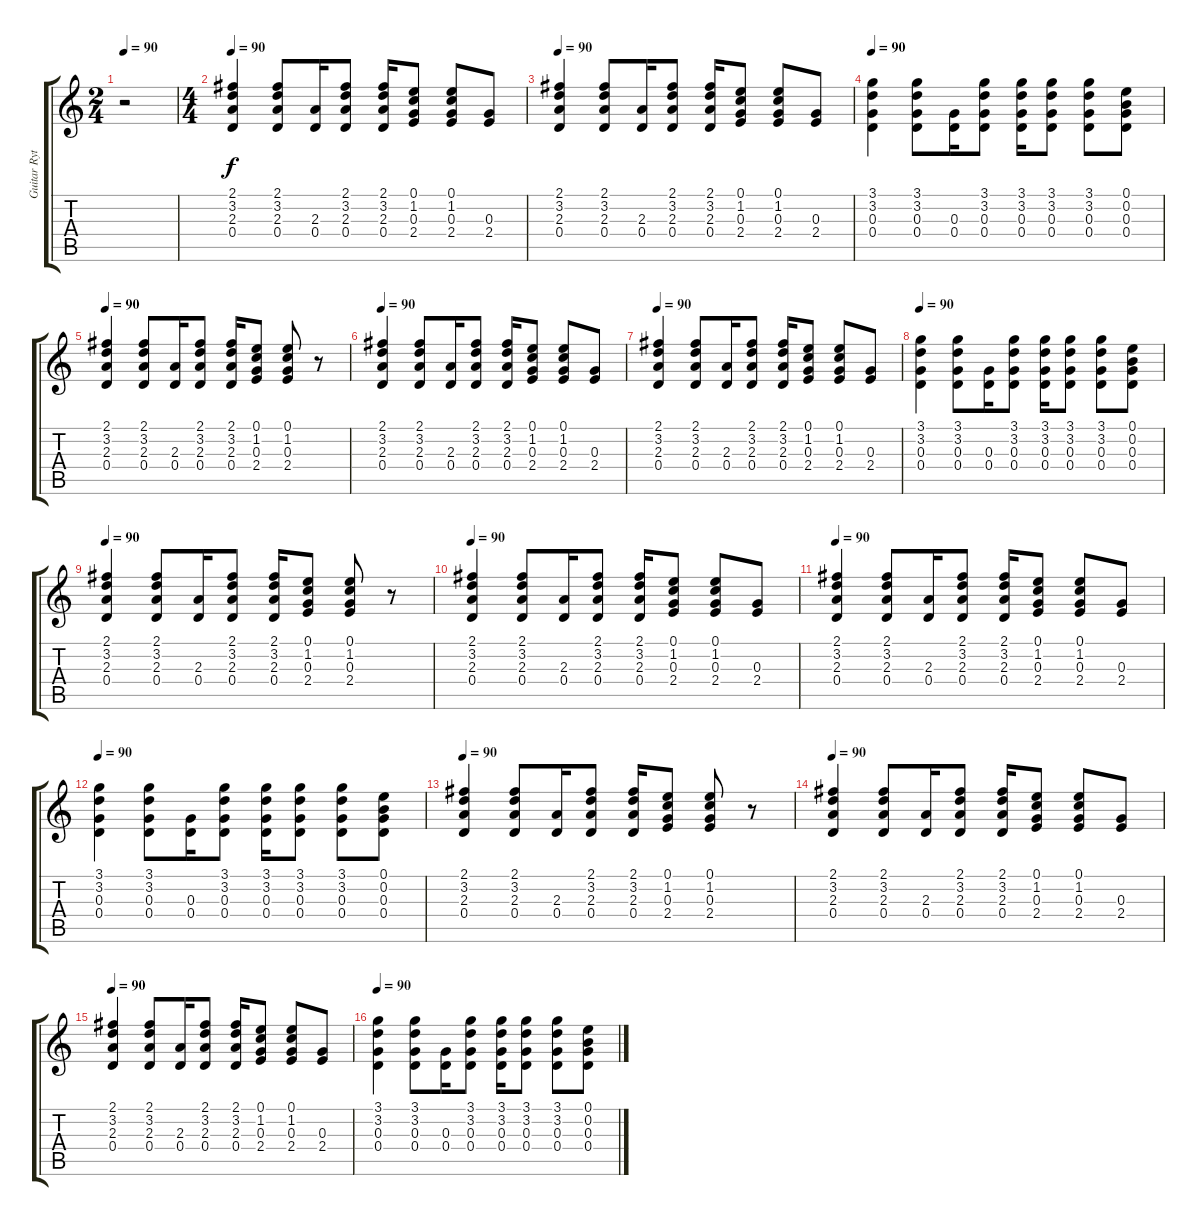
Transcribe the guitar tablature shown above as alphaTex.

\track ("Guitar Rythm (pan +8)" "Guitar Ryt") {instrument acousticguitarsteel}
\staff {score tabs}
\tuning (E4 B3 G3 D3 A2 E2) {hide}
\ts (2 4)
\tempo 90
\clef g2
\ks c
r.2{dy f instrument acousticguitarsteel} |
\ts (4 4)
\tempo 90
(2.1 3.2 2.3 0.4).4 (2.1 3.2 2.3 0.4).8 (2.3 0.4).16 (2.1 3.2 2.3 0.4).8 (2.1 3.2 2.3 0.4).16 (0.1 1.2 0.3 2.4).8 (0.1 1.2 0.3 2.4).8 (0.3 2.4).8 |
\tempo 90
(2.1 3.2 2.3 0.4).4 (2.1 3.2 2.3 0.4).8 (2.3 0.4).16 (2.1 3.2 2.3 0.4).8 (2.1 3.2 2.3 0.4).16 (0.1 1.2 0.3 2.4).8 (0.1 1.2 0.3 2.4).8 (0.3 2.4).8 |
\tempo 90
(3.1 3.2 0.3 0.4).4 (3.1 3.2 0.3 0.4).8 (0.3 0.4).16 (3.1 3.2 0.3 0.4).8 (3.1 3.2 0.3 0.4).16 (3.1 3.2 0.3 0.4).8 (3.1 3.2 0.3 0.4).8 (0.1 0.2 0.3 0.4).8 |
\tempo 90
(2.1 3.2 2.3 0.4).4 (2.1 3.2 2.3 0.4).8 (2.3 0.4).16 (2.1 3.2 2.3 0.4).8 (2.1 3.2 2.3 0.4).16 (0.1 1.2 0.3 2.4).8 (0.1 1.2 0.3 2.4).8 r.8 |
\tempo 90
(2.1 3.2 2.3 0.4).4 (2.1 3.2 2.3 0.4).8 (2.3 0.4).16 (2.1 3.2 2.3 0.4).8 (2.1 3.2 2.3 0.4).16 (0.1 1.2 0.3 2.4).8 (0.1 1.2 0.3 2.4).8 (0.3 2.4).8 |
\tempo 90
(2.1 3.2 2.3 0.4).4 (2.1 3.2 2.3 0.4).8 (2.3 0.4).16 (2.1 3.2 2.3 0.4).8 (2.1 3.2 2.3 0.4).16 (0.1 1.2 0.3 2.4).8 (0.1 1.2 0.3 2.4).8 (0.3 2.4).8 |
\tempo 90
(3.1 3.2 0.3 0.4).4 (3.1 3.2 0.3 0.4).8 (0.3 0.4).16 (3.1 3.2 0.3 0.4).8 (3.1 3.2 0.3 0.4).16 (3.1 3.2 0.3 0.4).8 (3.1 3.2 0.3 0.4).8 (0.1 0.2 0.3 0.4).8 |
\tempo 90
(2.1 3.2 2.3 0.4).4 (2.1 3.2 2.3 0.4).8 (2.3 0.4).16 (2.1 3.2 2.3 0.4).8 (2.1 3.2 2.3 0.4).16 (0.1 1.2 0.3 2.4).8 (0.1 1.2 0.3 2.4).8 r.8 |
\tempo 90
(2.1 3.2 2.3 0.4).4 (2.1 3.2 2.3 0.4).8 (2.3 0.4).16 (2.1 3.2 2.3 0.4).8 (2.1 3.2 2.3 0.4).16 (0.1 1.2 0.3 2.4).8 (0.1 1.2 0.3 2.4).8 (0.3 2.4).8 |
\tempo 90
(2.1 3.2 2.3 0.4).4 (2.1 3.2 2.3 0.4).8 (2.3 0.4).16 (2.1 3.2 2.3 0.4).8 (2.1 3.2 2.3 0.4).16 (0.1 1.2 0.3 2.4).8 (0.1 1.2 0.3 2.4).8 (0.3 2.4).8 |
\tempo 90
(3.1 3.2 0.3 0.4).4 (3.1 3.2 0.3 0.4).8 (0.3 0.4).16 (3.1 3.2 0.3 0.4).8 (3.1 3.2 0.3 0.4).16 (3.1 3.2 0.3 0.4).8 (3.1 3.2 0.3 0.4).8 (0.1 0.2 0.3 0.4).8 |
\tempo 90
(2.1 3.2 2.3 0.4).4 (2.1 3.2 2.3 0.4).8 (2.3 0.4).16 (2.1 3.2 2.3 0.4).8 (2.1 3.2 2.3 0.4).16 (0.1 1.2 0.3 2.4).8 (0.1 1.2 0.3 2.4).8 r.8 |
\tempo 90
(2.1 3.2 2.3 0.4).4 (2.1 3.2 2.3 0.4).8 (2.3 0.4).16 (2.1 3.2 2.3 0.4).8 (2.1 3.2 2.3 0.4).16 (0.1 1.2 0.3 2.4).8 (0.1 1.2 0.3 2.4).8 (0.3 2.4).8 |
\tempo 90
(2.1 3.2 2.3 0.4).4 (2.1 3.2 2.3 0.4).8 (2.3 0.4).16 (2.1 3.2 2.3 0.4).8 (2.1 3.2 2.3 0.4).16 (0.1 1.2 0.3 2.4).8 (0.1 1.2 0.3 2.4).8 (0.3 2.4).8 |
\tempo 90
(3.1 3.2 0.3 0.4).4 (3.1 3.2 0.3 0.4).8 (0.3 0.4).16 (3.1 3.2 0.3 0.4).8 (3.1 3.2 0.3 0.4).16 (3.1 3.2 0.3 0.4).8 (3.1 3.2 0.3 0.4).8 (0.1 0.2 0.3 0.4).8
